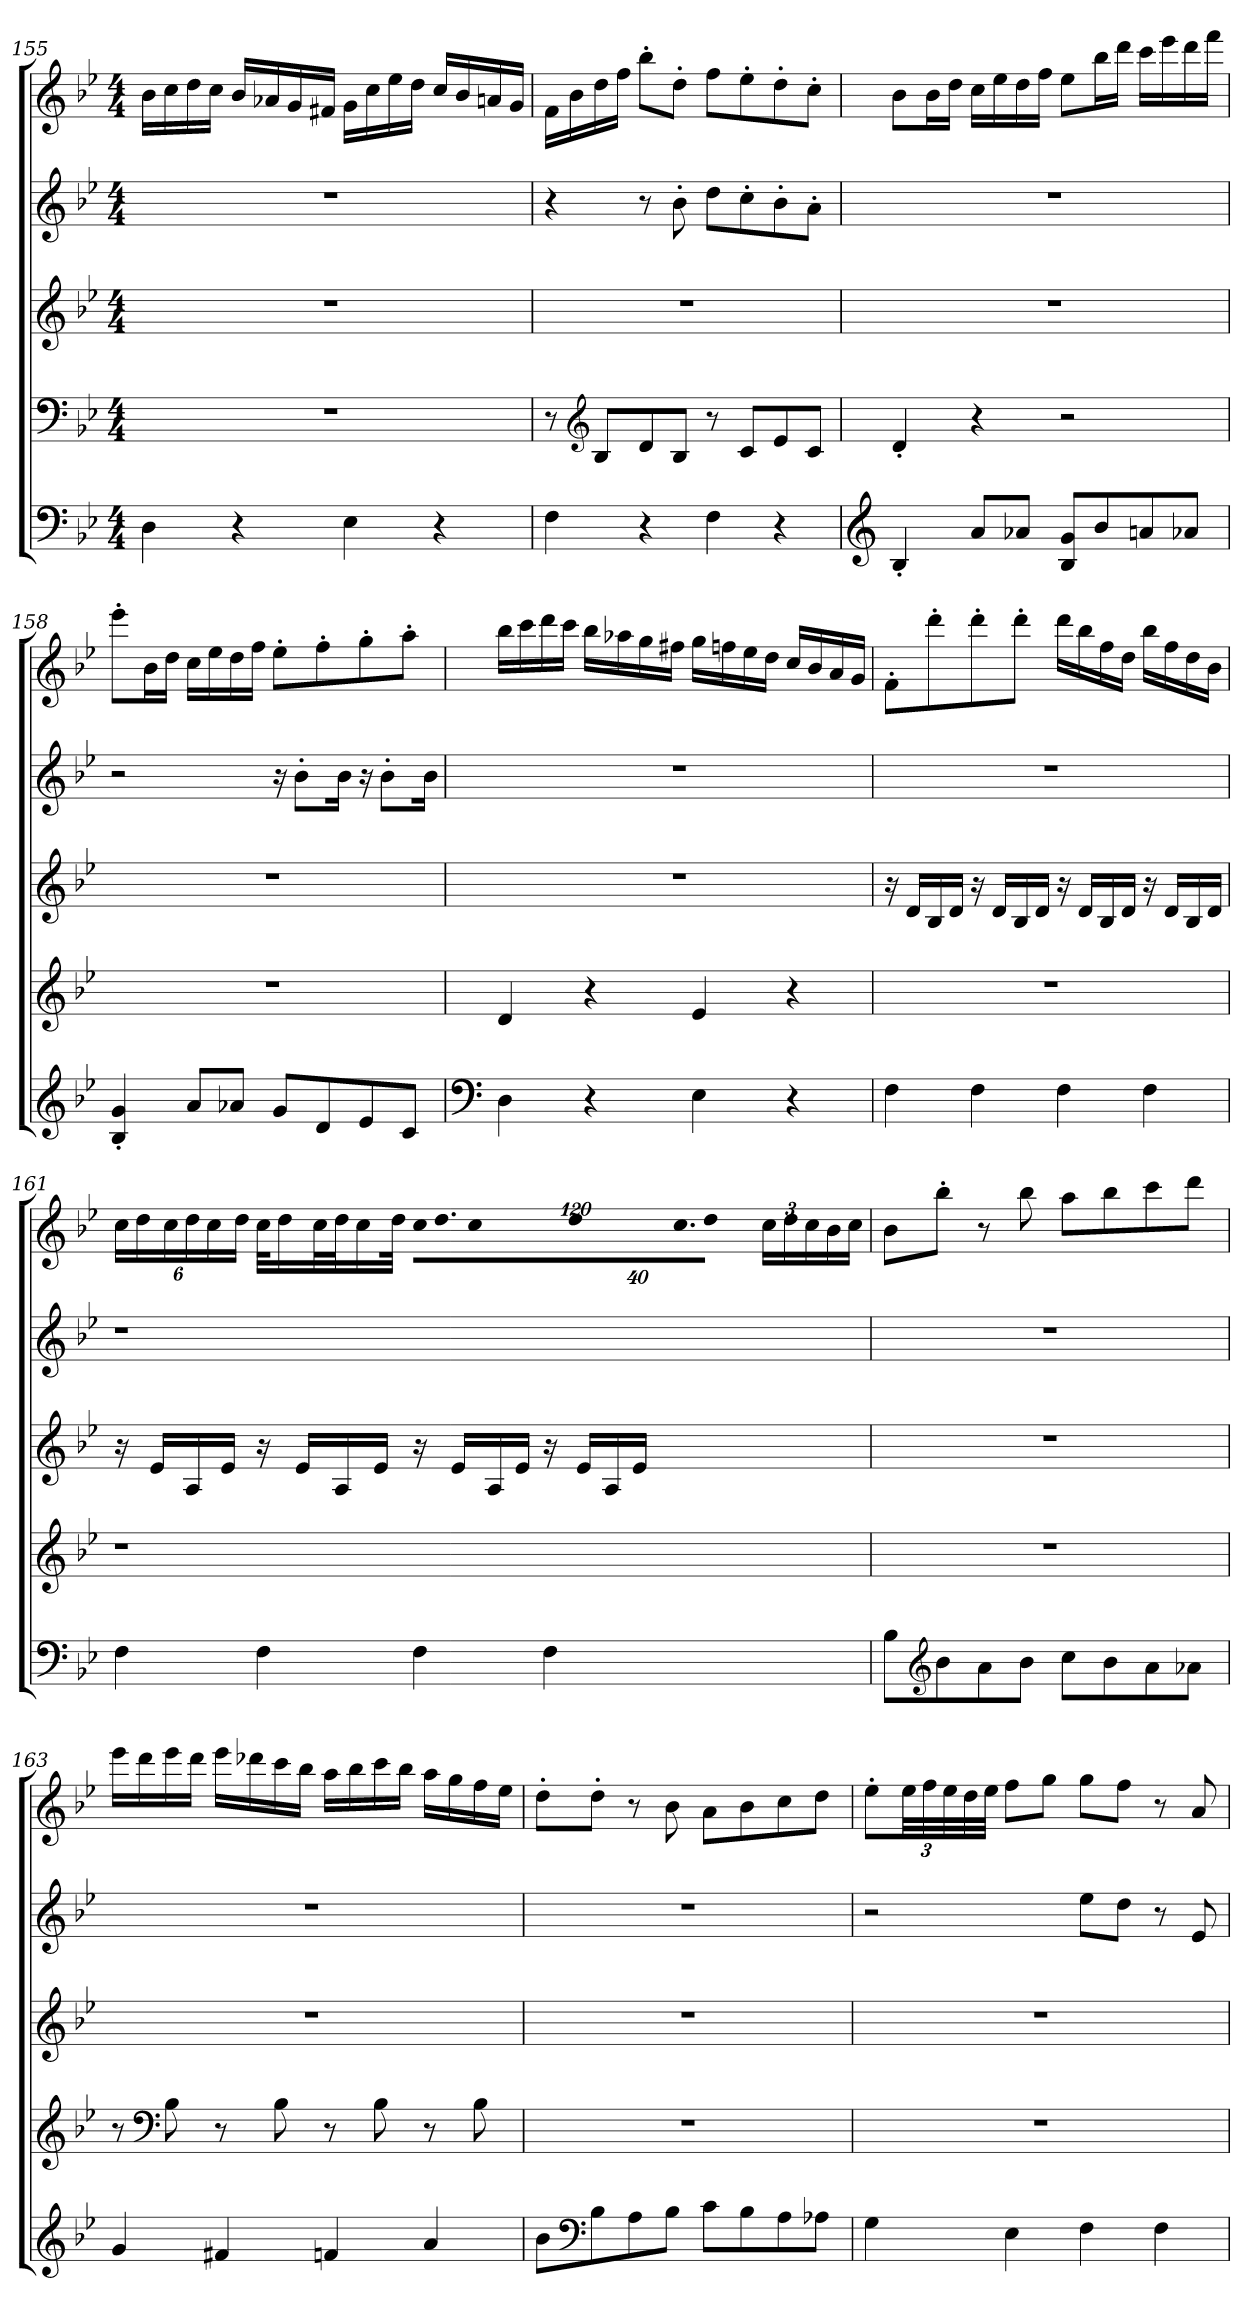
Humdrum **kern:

**kern	**kern	**kern	**kern	**kern
*part5	*part4	*part3	*part2	*part1
*staff5	*staff4	*staff3	*staff2	*staff1
*clefF4	*clefF4	*clefG2	*clefG2	*clefG2
*k[b-e-]	*k[b-e-]	*k[b-e-]	*k[b-e-]	*k[b-e-]
*M4/4	*M4/4	*M4/4	*M4/4	*M4/4
*MM130	*MM130	*MM130	*MM130	*MM130
=155	=155	=155	=155	=155
4D\	1r	1r	1r	16b-\LL
.	.	.	.	16cc\
.	.	.	.	16dd\
.	.	.	.	16cc\JJ
4r	.	.	.	16b-/LL
.	.	.	.	16a-X/
.	.	.	.	16g/
.	.	.	.	16f#X/JJ
4E-\	.	.	.	16g\LL
.	.	.	.	16cc\
.	.	.	.	16ee-\
.	.	.	.	16dd\JJ
4r	.	.	.	16cc/LL
.	.	.	.	16b-/
.	.	.	.	16an/
.	.	.	.	16g/JJ
!!LO:PB:g=z
=156	=156	=156	=156	=156
4F\	8r	1r	4r	16f\LL
.	.	.	.	16b-\
*	*clefG2	*	*	*
.	8B-/L	.	.	16dd\
.	.	.	.	16ff\JJ
4r	8d/	.	8r	8bb-'\L
.	8B-/J	.	8b-'\	8dd'\J
4F\	8r	.	8dd\L	8ff\L
.	8c/L	.	8cc'\	8ee-'\
4r	8e-/	.	8b-'\	8dd'\
.	8c/J	.	8a'\J	8cc'\J
=157	=157	=157	=157	=157
*clefG2	*	*	*	*
*	*	*	*	*MM130
4B-'/	4d'/	1r	1r	8b-\L
.	.	.	.	16b-\L
.	.	.	.	16dd\JJ
8a/L	4r	.	.	16cc\LL
.	.	.	.	16ee-\
8a-X/J	.	.	.	16dd\
.	.	.	.	16ff\JJ
8B-/ 8g/L	2r	.	.	8ee-\L
8b-/	.	.	.	16bb-\L
.	.	.	.	16ddd\JJ
8an/	.	.	.	16ccc\LL
.	.	.	.	16eee-\
8a-X/J	.	.	.	16ddd\
.	.	.	.	16fff\JJ
=158	=158	=158	=158	=158
*	*	*	*	*MM130
4B-/' 4g/'	1r	1r	2r	8eee-'\L
.	.	.	.	16b-\L
.	.	.	.	16dd\JJ
8a/L	.	.	.	16cc\LL
.	.	.	.	16ee-\
8a-X/J	.	.	.	16dd\
.	.	.	.	16ff\JJ
8g/L	.	.	16r	8ee-'\L
.	.	.	8b-'\L	.
8d/	.	.	.	8ff'\
.	.	.	16b-\Jk	.
8e-/	.	.	16r	8gg'\
.	.	.	8b-'\L	.
8c/J	.	.	.	8aa'\J
.	.	.	16b-\Jk	.
!!LO:LB:g=z
=159	=159	=159	=159	=159
*clefF4	*	*	*	*
*	*	*	*	*MM130
4D\	4d/	1r	1r	16bb-\LL
.	.	.	.	16ccc\
.	.	.	.	16ddd\
.	.	.	.	16ccc\JJ
4r	4r	.	.	16bb-\LL
.	.	.	.	16aa-X\
.	.	.	.	16gg\
.	.	.	.	16ff#X\JJ
4E-\	4e-/	.	.	16gg\LL
.	.	.	.	16ffn\
.	.	.	.	16ee-\
.	.	.	.	16dd\JJ
4r	4r	.	.	16cc/LL
.	.	.	.	16b-/
.	.	.	.	16a/
.	.	.	.	16g/JJ
=160	=160	=160	=160	=160
*	*	*	*	*MM130
4F\	1r	16r	1r	8f'\L
.	.	16d/LL	.	.
.	.	16B-/	.	8ddd'\
.	.	16d/JJ	.	.
4F\	.	16r	.	8ddd'\
.	.	16d/LL	.	.
.	.	16B-/	.	8ddd'\J
.	.	16d/JJ	.	.
4F\	.	16r	.	16ddd\LL
.	.	16d/LL	.	16bb-\
.	.	16B-/	.	16ff\
.	.	16d/JJ	.	16dd\JJ
4F\	.	16r	.	16bb-\LL
.	.	16d/LL	.	16ff\
.	.	16B-/	.	16dd\
.	.	16d/JJ	.	16b-\JJ
!!LO:PB:g=z
=161	=161	=161	=161	=161
*	*	*	*	*Xbrackettup
4F\	1r	16r	1r	24cc\LL
.	.	.	.	24dd\
.	.	16e-/LL	.	.
.	.	.	.	24cc\
.	.	16A/	.	24dd\
.	.	.	.	24cc\
.	.	16e-/JJ	.	.
.	.	.	.	24dd\JJ
4F\	.	16r	.	32cc\KLL
.	.	.	.	16dd\
.	.	16e-/LL	.	.
.	.	.	.	32cc\L
.	.	16A/	.	32dd\J
.	.	.	.	16cc\
.	.	16e-/JJ	.	.
.	.	.	.	32dd\JJk
!	!	!	!	!LO:N:vis=32
4F\	.	16r	.	640%23cc\LLL
!	!	!	!	!LO:N:vis=32.
.	.	.	.	1920%103dd\
.	.	16e-/LL	.	.
!	!	!	!	!LO:N:vis=32
.	.	.	.	640%23cc\
.	.	16A/	.	.
!	!	!	!	!LO:N:vis=32
.	.	.	.	640%23dd\
!	!	!	!	!LO:N:vis=32.
.	.	.	.	1920%103cc\
.	.	16e-/JJ	.	.
!	!	!	!	!LO:N:vis=32
.	.	.	.	640%23dd\JJJ
4F\	.	16r	.	.
.	.	.	.	24cc\LL
.	.	.	.	24dd\
.	.	16e-/LL	.	.
.	.	.	.	24cc\
.	.	16A/	.	.
.	.	.	.	16b-\
.	.	16e-/JJ	.	.
.	.	.	.	16cc\JJ
960ryy	960ryy	960ryy	960ryy	.
=162	=162	=162	=162	=162
*	*	*	*	*MM129
8B-\L	1r	1r	1r	8b-\L
*clefG2	*	*	*	*
8b-\	.	.	.	8bb-'\J
8a\	.	.	.	8r
8b-\J	.	.	.	8bb-\
8cc\L	.	.	.	8aa\L
8b-\	.	.	.	8bb-\
8a\	.	.	.	8ccc\
8a-X\J	.	.	.	8ddd\J
!!LO:LB:g=z
=163	=163	=163	=163	=163
4g/	8r	1r	1r	16eee-\LL
.	.	.	.	16ddd\
*	*clefF4	*	*	*
.	8B-\	.	.	16eee-\
.	.	.	.	16ddd\JJ
4f#X/	8r	.	.	16eee-\LL
.	.	.	.	16ddd-X\
.	8B-\	.	.	16ccc\
.	.	.	.	16bb-\JJ
4fn/	8r	.	.	16aa\LL
.	.	.	.	16bb-\
.	8B-\	.	.	16ccc\
.	.	.	.	16bb-\JJ
4a/	8r	.	.	16aa\LL
.	.	.	.	16gg\
.	8B-\	.	.	16ff\
.	.	.	.	16ee-\JJ
=164	=164	=164	=164	=164
*	*	*	*	*MM130
8b-\L	1r	1r	1r	8dd'\L
*clefF4	*	*	*	*
8B-\	.	.	.	8dd'\J
8A\	.	.	.	8r
8B-\J	.	.	.	8b-\
8c\L	.	.	.	8a\L
8B-\	.	.	.	8b-\
8A\	.	.	.	8cc\
8A-X\J	.	.	.	8dd\J
!!LO:PB:g=z
=165	=165	=165	=165	=165
4G\	1r	1r	2r	8ee-'\L
.	.	.	.	48ee-\LL
.	.	.	.	48ff\
.	.	.	.	48ee-\
.	.	.	.	32dd\
.	.	.	.	32ee-\JJJ
4E-\	.	.	.	8ff\L
.	.	.	.	8gg\J
4F\	.	.	8ee-\L	8gg\L
.	.	.	8dd\J	8ff\J
4F\	.	.	8r	8r
*	*	*	*	*MM107
.	.	.	8e-/	8a/
=	=	=	=	=
*-	*-	*-	*-	*-
